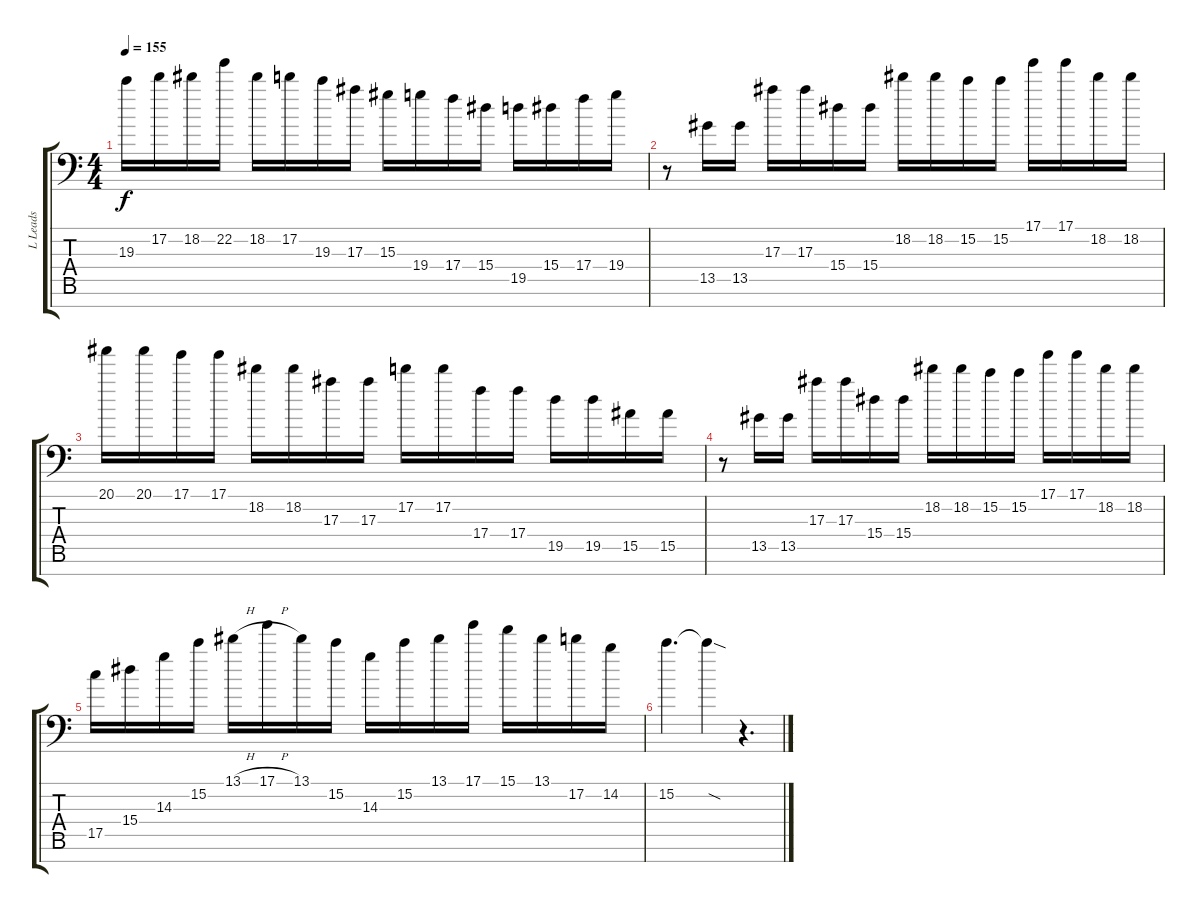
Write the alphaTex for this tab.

\track ("L Leads" "L Leads") {instrument overdrivenguitar}
\staff {score tabs}
\tuning (D4 A3 F3 C3 G2 D2 G1) {hide}
\ts (4 4)
\tempo 155
\clef f4
\ks c
19.3.16{dy f} 17.2.16 18.2.16 22.2.16 18.2.16 17.2.16 19.3.16 17.3.16 15.3.16 19.4.16 17.4.16 15.4.16 19.5.16 15.4.16 17.4.16 19.4.16 |
r.8 13.5.16 13.5.16 17.3.16 17.3.16 15.4.16 15.4.16 18.2.16 18.2.16 15.2.16 15.2.16 17.1.16 17.1.16 18.2.16 18.2.16 |
20.1.16 20.1.16 17.1.16 17.1.16 18.2.16 18.2.16 17.3.16 17.3.16 17.2.16 17.2.16 17.4.16 17.4.16 19.5.16 19.5.16 15.5.16 15.5.16 |
r.8 13.5.16 13.5.16 17.3.16 17.3.16 15.4.16 15.4.16 18.2.16 18.2.16 15.2.16 15.2.16 17.1.16 17.1.16 18.2.16 18.2.16 |
17.5.16 15.4.16 14.3.16 15.2.16 13.1{h}.16 17.1{h}.16 13.1.16 15.2.16 14.3.16 15.2.16 13.1.16 17.1.16 15.1.16 13.1.16 17.2.16 14.2.16 |
15.2.4{d} 15.2{sod t}.4 r.4{d}
